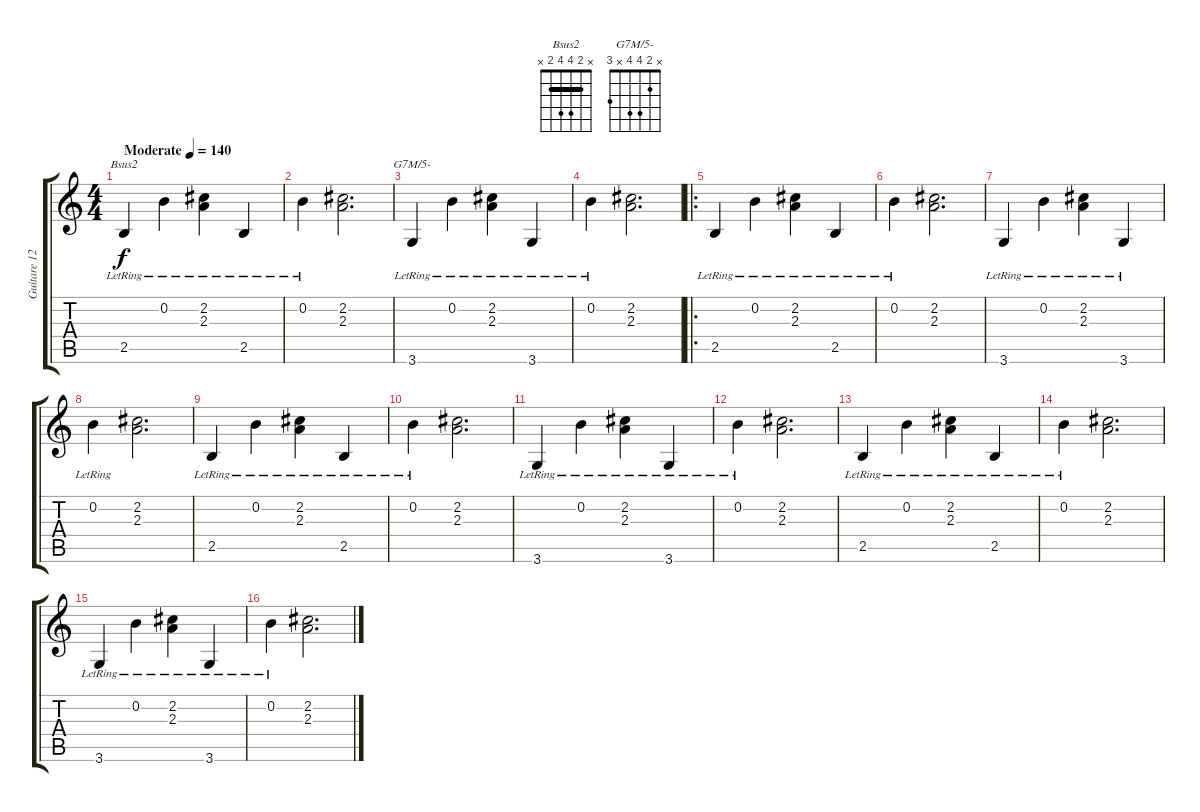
\track ("Guitare 12 cordes" "Guitare 12") {instrument electricguitarjazz}
\staff {score tabs}
\tuning (E4 B3 G3 D3 A2 E2) {hide}
\chord ("Bsus2" x 2 4 4 2 x) {barre 2}
\chord ("G7M/5-" x 2 4 4 x 3)
\ts (4 4)
\tempo (140 "Moderate")
\clef g2
\ks c
2.5{lr}.4{ch "Bsus2" dy f instrument electricguitarjazz} 0.2{lr}.4 (2.2{lr} 2.3{lr}).4 2.5{lr}.4 |
0.2{lr}.4 (2.2 2.3).2{d} |
3.6{lr}.4{ch "G7M/5-"} 0.2{lr}.4 (2.2{lr} 2.3{lr}).4 3.6{lr}.4 |
0.2{lr}.4 (2.2 2.3).2{d} |
\ro
2.5{lr}.4 0.2{lr}.4 (2.2{lr} 2.3{lr}).4 2.5{lr}.4 |
0.2{lr}.4 (2.2 2.3).2{d} |
3.6{lr}.4 0.2{lr}.4 (2.2{lr} 2.3{lr}).4 3.6{lr}.4 |
0.2{lr}.4 (2.2 2.3).2{d} |
2.5{lr}.4 0.2{lr}.4 (2.2{lr} 2.3{lr}).4 2.5{lr}.4 |
0.2{lr}.4 (2.2 2.3).2{d} |
3.6{lr}.4 0.2{lr}.4 (2.2{lr} 2.3{lr}).4 3.6{lr}.4 |
0.2{lr}.4 (2.2 2.3).2{d} |
2.5{lr}.4 0.2{lr}.4 (2.2{lr} 2.3{lr}).4 2.5{lr}.4 |
0.2{lr}.4 (2.2 2.3).2{d} |
3.6{lr}.4 0.2{lr}.4 (2.2{lr} 2.3{lr}).4 3.6{lr}.4 |
0.2{lr}.4 (2.2 2.3).2{d}
